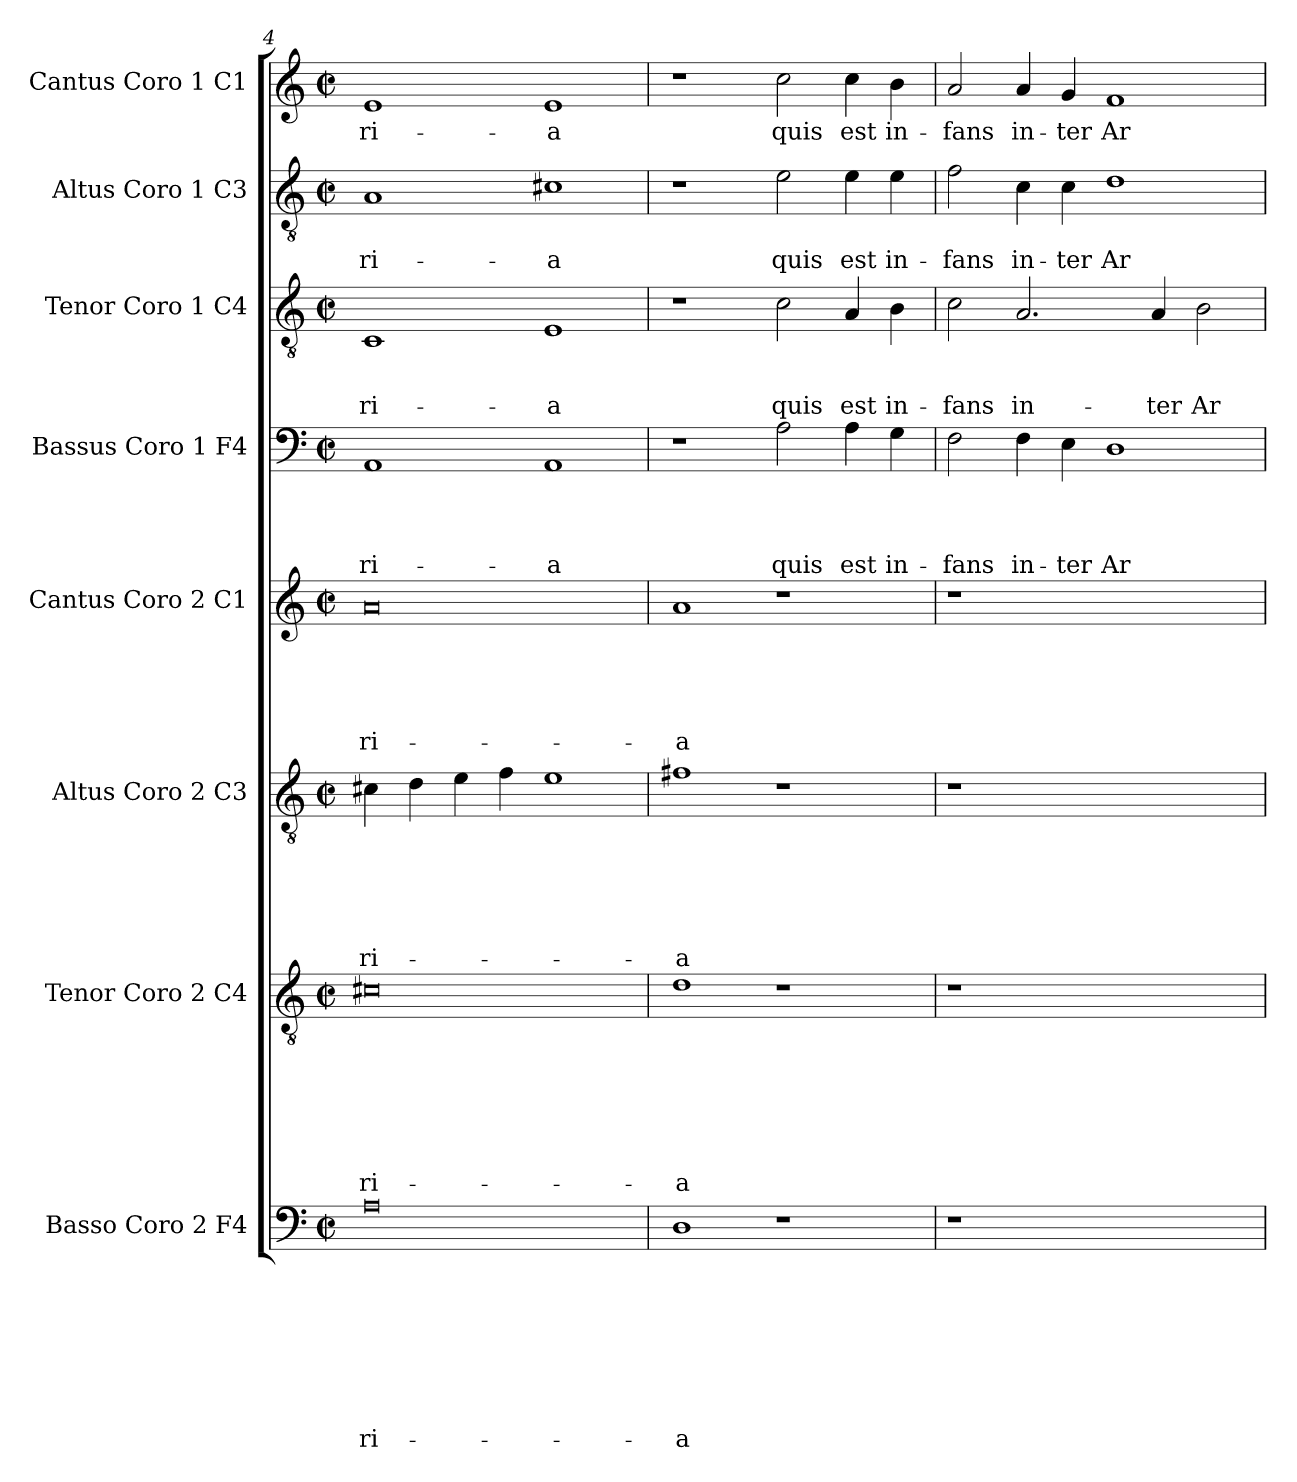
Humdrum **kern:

**kern	**text	**text	**text	**text	**text	**text	**text	**text	**kern	**text	**text	**text	**text	**text	**text	**text	**kern	**text	**text	**text	**text	**text	**text	**kern	**text	**text	**text	**text	**text	**kern	**text	**text	**text	**text	**kern	**text	**text	**text	**kern	**text	**text	**kern	**text
*part8	*part8	*part8	*part8	*part8	*part8	*part8	*part8	*part8	*part7	*part7	*part7	*part7	*part7	*part7	*part7	*part7	*part6	*part6	*part6	*part6	*part6	*part6	*part6	*part5	*part5	*part5	*part5	*part5	*part5	*part4	*part4	*part4	*part4	*part4	*part3	*part3	*part3	*part3	*part2	*part2	*part2	*part1	*part1
*staff8	*staff8	*staff8	*staff8	*staff8	*staff8	*staff8	*staff8	*staff8	*staff7	*staff7	*staff7	*staff7	*staff7	*staff7	*staff7	*staff7	*staff6	*staff6	*staff6	*staff6	*staff6	*staff6	*staff6	*staff5	*staff5	*staff5	*staff5	*staff5	*staff5	*staff4	*staff4	*staff4	*staff4	*staff4	*staff3	*staff3	*staff3	*staff3	*staff2	*staff2	*staff2	*staff1	*staff1
*I"Basso Coro 2 F4	*	*	*	*	*	*	*	*	*I"Tenor  Coro 2 C4	*	*	*	*	*	*	*	*I"Altus Coro 2 C3	*	*	*	*	*	*	*I"Cantus  Coro 2 C1	*	*	*	*	*	*I"Bassus  Coro 1 F4	*	*	*	*	*I"Tenor  Coro 1 C4	*	*	*	*I"Altus  Coro 1 C3	*	*	*I"Cantus  Coro 1 C1	*
*I'B2	*	*	*	*	*	*	*	*	*I'T2	*	*	*	*	*	*	*	*I'A2	*	*	*	*	*	*	*I'C3	*	*	*	*	*	*I'B1	*	*	*	*	*I'T1	*	*	*	*I'A1	*	*	*I'C1	*
*clefF4	*	*	*	*	*	*	*	*	*clefGv2	*	*	*	*	*	*	*	*clefGv2	*	*	*	*	*	*	*clefG2	*	*	*	*	*	*clefF4	*	*	*	*	*clefGv2	*	*	*	*clefGv2	*	*	*clefG2	*
*k[]	*	*	*	*	*	*	*	*	*k[]	*	*	*	*	*	*	*	*k[]	*	*	*	*	*	*	*k[]	*	*	*	*	*	*k[]	*	*	*	*	*k[]	*	*	*	*k[]	*	*	*k[]	*
*C:	*	*	*	*	*	*	*	*	*C:	*	*	*	*	*	*	*	*C:	*	*	*	*	*	*	*C:	*	*	*	*	*	*C:	*	*	*	*	*C:	*	*	*	*C:	*	*	*C:	*
*M2/2	*	*	*	*	*	*	*	*	*M2/2	*	*	*	*	*	*	*	*M2/2	*	*	*	*	*	*	*M2/2	*	*	*	*	*	*M2/2	*	*	*	*	*M2/2	*	*	*	*M2/2	*	*	*M2/2	*
*met(c|)	*	*	*	*	*	*	*	*	*met(c|)	*	*	*	*	*	*	*	*met(c|)	*	*	*	*	*	*	*met(c|)	*	*	*	*	*	*met(c|)	*	*	*	*	*met(c|)	*	*	*	*met(c|)	*	*	*met(c|)	*
=4	=4	=4	=4	=4	=4	=4	=4	=4	=4	=4	=4	=4	=4	=4	=4	=4	=4	=4	=4	=4	=4	=4	=4	=4	=4	=4	=4	=4	=4	=4	=4	=4	=4	=4	=4	=4	=4	=4	=4	=4	=4	=4	=4
0A	.	.	.	.	.	.	.	-ri-	0c#X	.	.	.	.	.	.	-ri-	4c#X\	.	.	.	.	.	-ri-	0a	.	.	.	.	-ri-	1AA	.	.	.	-ri-	1C	.	.	-ri-	1A	.	-ri-	1e	-ri-
.	.	.	.	.	.	.	.	.	.	.	.	.	.	.	.	.	4d\	.	.	.	.	.	.	.	.	.	.	.	.	.	.	.	.	.	.	.	.	.	.	.	.	.	.
.	.	.	.	.	.	.	.	.	.	.	.	.	.	.	.	.	4e\	.	.	.	.	.	.	.	.	.	.	.	.	.	.	.	.	.	.	.	.	.	.	.	.	.	.
.	.	.	.	.	.	.	.	.	.	.	.	.	.	.	.	.	4f\	.	.	.	.	.	.	.	.	.	.	.	.	.	.	.	.	.	.	.	.	.	.	.	.	.	.
.	.	.	.	.	.	.	.	.	.	.	.	.	.	.	.	.	1e	.	.	.	.	.	.	.	.	.	.	.	.	1AA	.	.	.	-a	1E	.	.	-a	1c#X	.	-a	1e	-a
!!LO:LB:g=z
=5	=5	=5	=5	=5	=5	=5	=5	=5	=5	=5	=5	=5	=5	=5	=5	=5	=5	=5	=5	=5	=5	=5	=5	=5	=5	=5	=5	=5	=5	=5	=5	=5	=5	=5	=5	=5	=5	=5	=5	=5	=5	=5	=5
1D	.	.	.	.	.	.	.	-a	1d	.	.	.	.	.	.	-a	1f#X	.	.	.	.	.	-a	1a	.	.	.	.	-a	1r	.	.	.	.	1r	.	.	.	1r	.	.	1r	.
1r	.	.	.	.	.	.	.	.	1r	.	.	.	.	.	.	.	1r	.	.	.	.	.	.	1r	.	.	.	.	.	2A\	.	.	.	quis	2c\	.	.	quis	2e\	.	quis	2cc\	quis
.	.	.	.	.	.	.	.	.	.	.	.	.	.	.	.	.	.	.	.	.	.	.	.	.	.	.	.	.	.	4A\	.	.	.	est	4A/	.	.	est	4e\	.	est	4cc\	est
.	.	.	.	.	.	.	.	.	.	.	.	.	.	.	.	.	.	.	.	.	.	.	.	.	.	.	.	.	.	4G\	.	.	.	in-	4B\	.	.	in-	4e\	.	in-	4b\	in-
=6	=6	=6	=6	=6	=6	=6	=6	=6	=6	=6	=6	=6	=6	=6	=6	=6	=6	=6	=6	=6	=6	=6	=6	=6	=6	=6	=6	=6	=6	=6	=6	=6	=6	=6	=6	=6	=6	=6	=6	=6	=6	=6	=6
1r	.	.	.	.	.	.	.	.	1r	.	.	.	.	.	.	.	1r	.	.	.	.	.	.	1r	.	.	.	.	.	2F\	.	.	.	-fans	2c\	.	.	-fans	2f\	.	-fans	2a/	-fans
.	.	.	.	.	.	.	.	.	.	.	.	.	.	.	.	.	.	.	.	.	.	.	.	.	.	.	.	.	.	4F\	.	.	.	in-	2.A/	.	.	in-	4c\	.	in-	4a/	in-
.	.	.	.	.	.	.	.	.	.	.	.	.	.	.	.	.	.	.	.	.	.	.	.	.	.	.	.	.	.	4E\	.	.	.	-ter	.	.	.	.	4c\	.	-ter	4g/	-ter
1ryy	.	.	.	.	.	.	.	.	1ryy	.	.	.	.	.	.	.	1ryy	.	.	.	.	.	.	1ryy	.	.	.	.	.	1D	.	.	.	Ar-	.	.	.	.	1d	.	Ar-	1f	Ar-
.	.	.	.	.	.	.	.	.	.	.	.	.	.	.	.	.	.	.	.	.	.	.	.	.	.	.	.	.	.	.	.	.	.	.	4A/	.	.	-ter	.	.	.	.	.
.	.	.	.	.	.	.	.	.	.	.	.	.	.	.	.	.	.	.	.	.	.	.	.	.	.	.	.	.	.	.	.	.	.	.	2B\	.	.	Ar-	.	.	.	.	.
=	=	=	=	=	=	=	=	=	=	=	=	=	=	=	=	=	=	=	=	=	=	=	=	=	=	=	=	=	=	=	=	=	=	=	=	=	=	=	=	=	=	=	=
*-	*-	*-	*-	*-	*-	*-	*-	*-	*-	*-	*-	*-	*-	*-	*-	*-	*-	*-	*-	*-	*-	*-	*-	*-	*-	*-	*-	*-	*-	*-	*-	*-	*-	*-	*-	*-	*-	*-	*-	*-	*-	*-	*-
